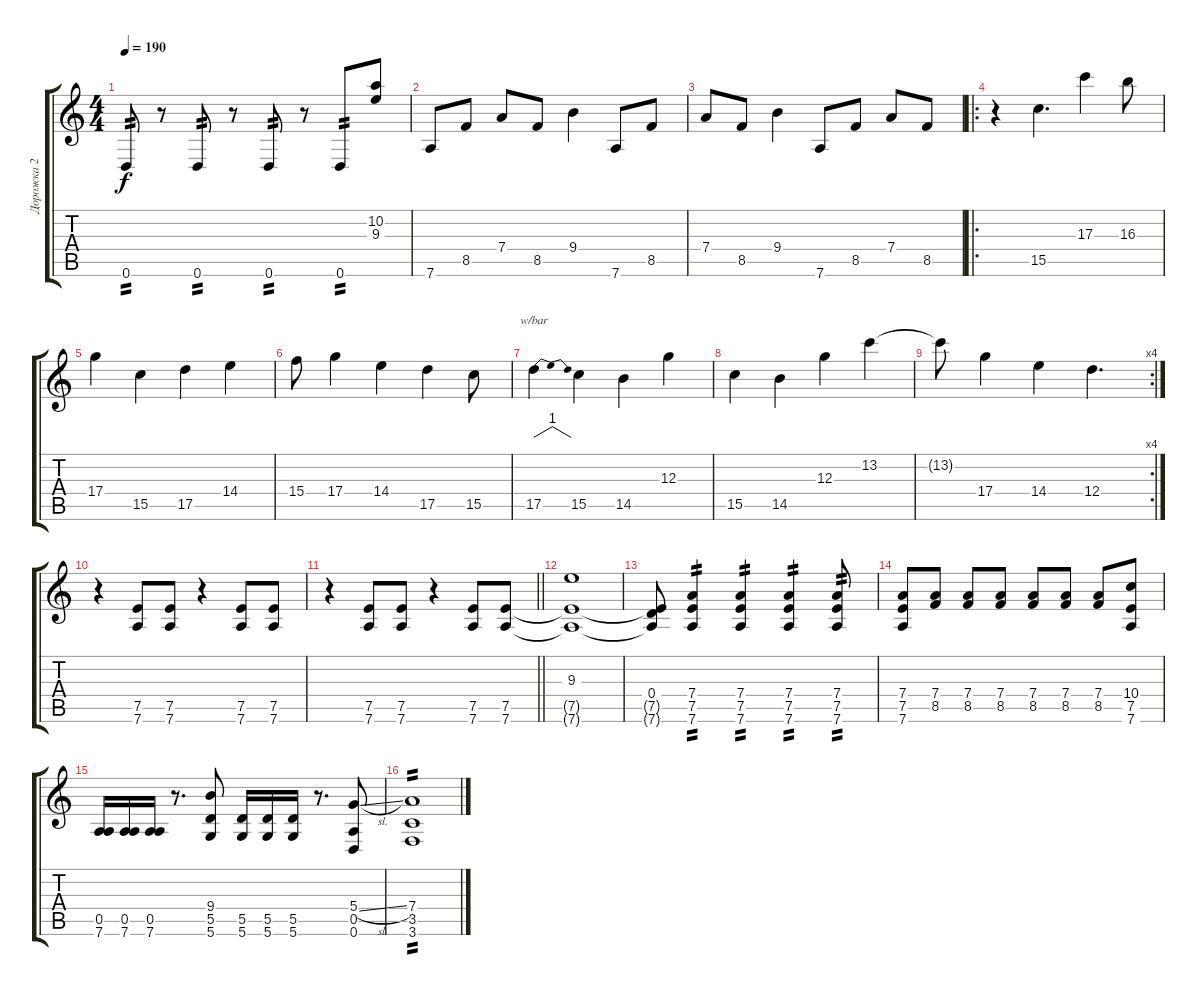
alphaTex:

\track ("Дорожка 2" "Дорожка 2") {instrument distortionguitar}
\staff {score tabs}
\tuning (E4 B3 G3 D3 A2 D2) {hide}
\ts (4 4)
\tempo 190
\clef g2
\ks c
0.6.8{tp 2 dy f} r.8 0.6.8{tp 2} r.8 0.6.8{tp 2} r.8 0.6.8{tp 2} (10.2{t} 9.3{t}).8 |
7.6.8{volume 5} 8.5.8{volume 13} 7.4.8 8.5.8 9.4.4 7.6.8 8.5.8 |
7.4.8 8.5.8 9.4.4 7.6.8 8.5.8 7.4.8 8.5.8 |
\ro
r.4 15.5.4{d} 17.3.4 16.3.8 |
17.4.4 15.5.4 17.5.4 14.4.4 |
15.4.8 17.4.4 14.4.4 17.5.4 15.5.8 |
17.5.4{tbe (dip default 0 0 30 4 60 0)} 15.5.4 14.5.4 12.3.4 |
15.5.4 14.5.4 12.3.4 13.2.4 |
\rc 4
13.2{t}.8 17.4.4 14.4.4 12.4.4{d} |
r.4 (7.5 7.6).8 (7.5 7.6).8 r.4 (7.5 7.6).8 (7.5 7.6).8 |
\barLineRight lightlight
r.4 (7.5 7.6).8 (7.5 7.6).8 r.4 (7.5 7.6).8 (7.5 7.6).8 |
(9.3 7.5{t} 7.6{t}).1 |
(0.4 7.5{t} 7.6{t}).8 (7.4 7.5 7.6).4{tp 2} (7.4 7.5 7.6).4{tp 2} (7.4 7.5 7.6).4{tp 2} (7.4 7.5 7.6).8{tp 2} |
(7.4 7.5 7.6).8 (7.4 8.5).8 (7.4 8.5).8 (7.4 8.5).8 (7.4 8.5).8 (7.4 8.5).8 (7.4 8.5).8 (10.4 7.5 7.6).8 |
(0.5 7.6).16 (0.5 7.6).16 (0.5 7.6).16 r.8{d} (9.4 5.5 5.6).8 (5.5 5.6).16 (5.5 5.6).16 (5.5 5.6).16 r.8{d} (5.4{sl} 0.5 0.6).8 |
(7.4 3.5 3.6).1{tp 2}
